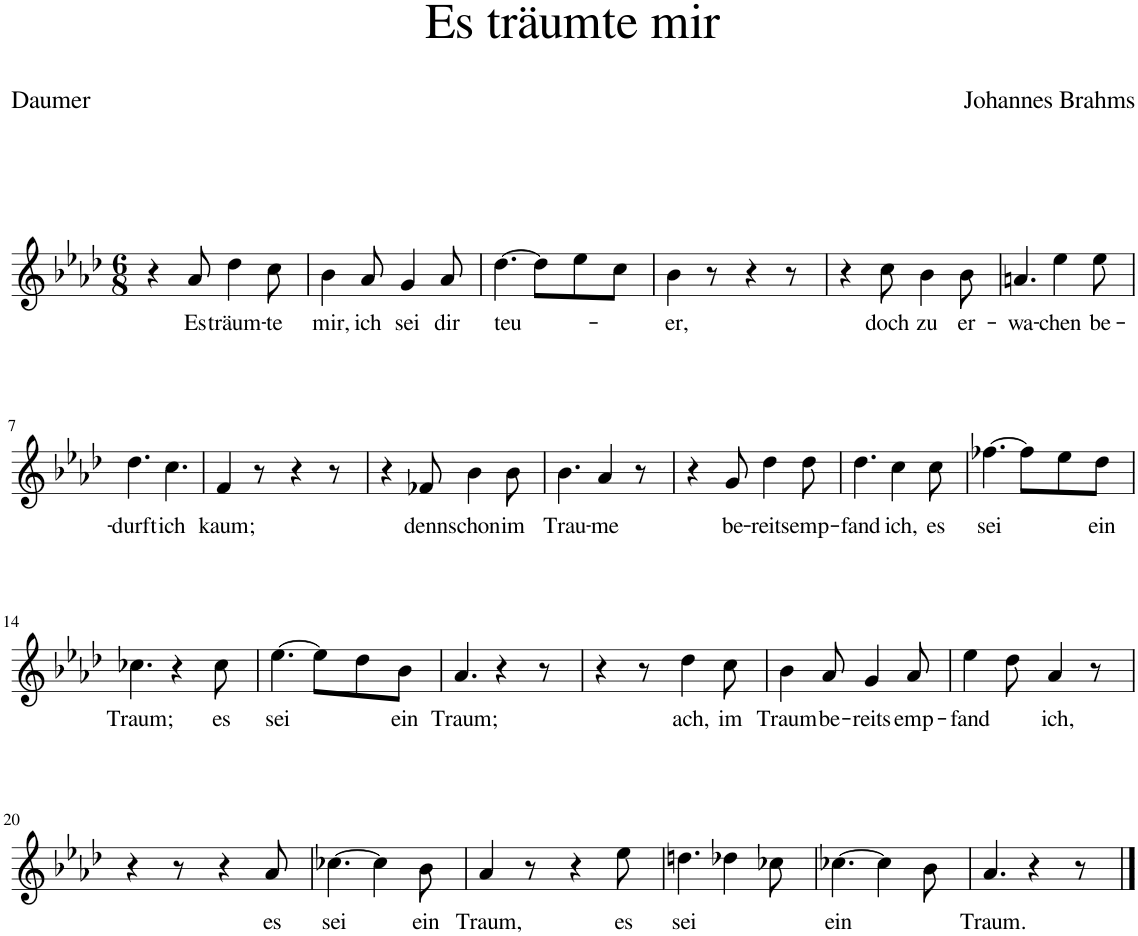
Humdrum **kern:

**kern	**text
*part1	*part1
*staff1	*staff1
*I"Piano	*
*I'Pno	*
*clefG2	*
*k[b-e-a-d-]	*
*M6/8	*
=1	=1
4r	.
!	!LO:LY:b
8a-/	Es
!	!LO:LY:b
4dd-\	träum-
!	!LO:LY:b
8cc\	-te
=2	=2
!	!LO:LY:b
4b-\	mir,
!	!LO:LY:b
8a-/	ich
!	!LO:LY:b
4g/	sei
!	!LO:LY:b
8a-/	dir
=3	=3
!	!LO:LY:b
[4.dd-\	teu-
8dd-\L]	.
8ee-\	.
8cc\J	.
=4	=4
!	!LO:LY:b
4b-\	-er,
8r	.
4r	.
8r	.
=5	=5
4r	.
!	!LO:LY:b
8cc\	doch
!	!LO:LY:b
4b-\	zu
!	!LO:LY:b
8b-\	er-
=6	=6
!	!LO:LY:b
4.an/	-wa-
!	!LO:LY:b
4ee-\	-chen
!	!LO:LY:b
8ee-\	be-
!!LO:LB:g=z
=7	=7
!	!LO:LY:b
4.dd-\	-durft
!	!LO:LY:b
4.cc\	ich
=8	=8
!	!LO:LY:b
4f/	kaum;
8r	.
4r	.
8r	.
=9	=9
4r	.
!	!LO:LY:b
8f-X/	denn
!	!LO:LY:b
4b-\	schon
!	!LO:LY:b
8b-\	im
=10	=10
!	!LO:LY:b
4.b-\	Trau-
!	!LO:LY:b
4a-/	-me
8r	.
=11	=11
4r	.
!	!LO:LY:b
8g/	be-
!	!LO:LY:b
4dd-\	-reits
!	!LO:LY:b
8dd-\	emp-
=12	=12
!	!LO:LY:b
4.dd-\	-fand
!	!LO:LY:b
4cc\	ich,
!	!LO:LY:b
8cc\	es
=13	=13
!	!LO:LY:b
[4.ff-X\	sei
8ff-\L]	.
8ee-\	.
!	!LO:LY:b
8dd-\J	ein
!!LO:LB:g=z
=14	=14
!	!LO:LY:b
4.cc-X\	Traum;
4r	.
!	!LO:LY:b
8cc-\	es
=15	=15
!	!LO:LY:b
[4.ee-\	sei
8ee-\L]	.
8dd-\	.
!	!LO:LY:b
8b-\J	ein
=16	=16
!	!LO:LY:b
4.a-/	Traum;
4r	.
8r	.
=17	=17
4r	.
8r	.
!	!LO:LY:b
4dd-\	ach,
!	!LO:LY:b
8cc\	im
=18	=18
!	!LO:LY:b
4b-\	Traum
!	!LO:LY:b
8a-/	be-
!	!LO:LY:b
4g/	-reits
!	!LO:LY:b
8a-/	emp-
=19	=19
!	!LO:LY:b
4ee-\	-fand
8dd-\	.
!	!LO:LY:b
4a-/	ich,
8r	.
!!LO:LB:g=z
=20	=20
4r	.
8r	.
4r	.
!	!LO:LY:b
8a-/	es
=21	=21
!	!LO:LY:b
[4.cc-X\	sei
4cc-\]	.
!	!LO:LY:b
8b-\	ein
=22	=22
!	!LO:LY:b
4a-/	Traum,
8r	.
4r	.
!	!LO:LY:b
8ee-\	es
=23	=23
!	!LO:LY:b
4.ddn\	sei
4dd-X\	.
8cc-X\	.
=24	=24
!	!LO:LY:b
[4.cc-X\	ein
4cc-\]	.
8b-\	.
=25	=25
!	!LO:LY:b
4.a-/	Traum.
4r	.
8r	.
==	==
*-	*-
